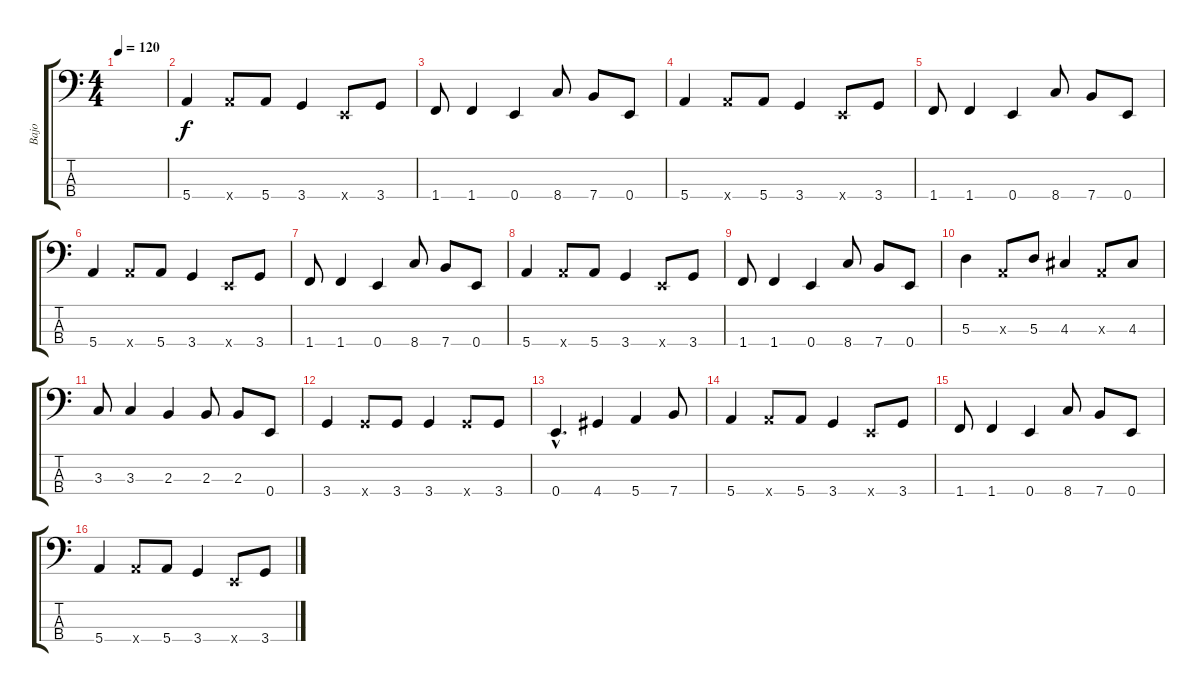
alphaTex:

\track ("Bajo" "Bajo") {instrument electricbasspick}
\staff {score tabs}
\tuning (G2 D2 A1 E1) {hide}
\ts (4 4)
\tempo 120
\clef f4
\ks c
|
5.4.4 5.4{x}.8 5.4.8 3.4.4 0.4{x}.8 3.4.8 |
1.4.8 1.4.4 0.4.4 8.4.8 7.4.8 0.4.8 |
5.4.4 5.4{x}.8 5.4.8 3.4.4 0.4{x}.8 3.4.8 |
1.4.8 1.4.4 0.4.4 8.4.8 7.4.8 0.4.8 |
5.4.4 5.4{x}.8 5.4.8 3.4.4 0.4{x}.8 3.4.8 |
1.4.8 1.4.4 0.4.4 8.4.8 7.4.8 0.4.8 |
5.4.4 5.4{x}.8 5.4.8 3.4.4 0.4{x}.8 3.4.8 |
1.4.8 1.4.4 0.4.4 8.4.8 7.4.8 0.4.8 |
5.3.4 0.3{x}.8 5.3.8 4.3.4 0.3{x}.8 4.3.8 |
3.3.8 3.3.4 2.3.4 2.3.8 2.3.8 0.4.8 |
3.4.4 3.4{x}.8 3.4.8 3.4.4 3.4{x}.8 3.4.8 |
0.4{hac}.4{d} 4.4.4 5.4.4 7.4.8 |
5.4.4 5.4{x}.8 5.4.8 3.4.4 0.4{x}.8 3.4.8 |
1.4.8 1.4.4 0.4.4 8.4.8 7.4.8 0.4.8 |
5.4.4 5.4{x}.8 5.4.8 3.4.4 0.4{x}.8 3.4.8
